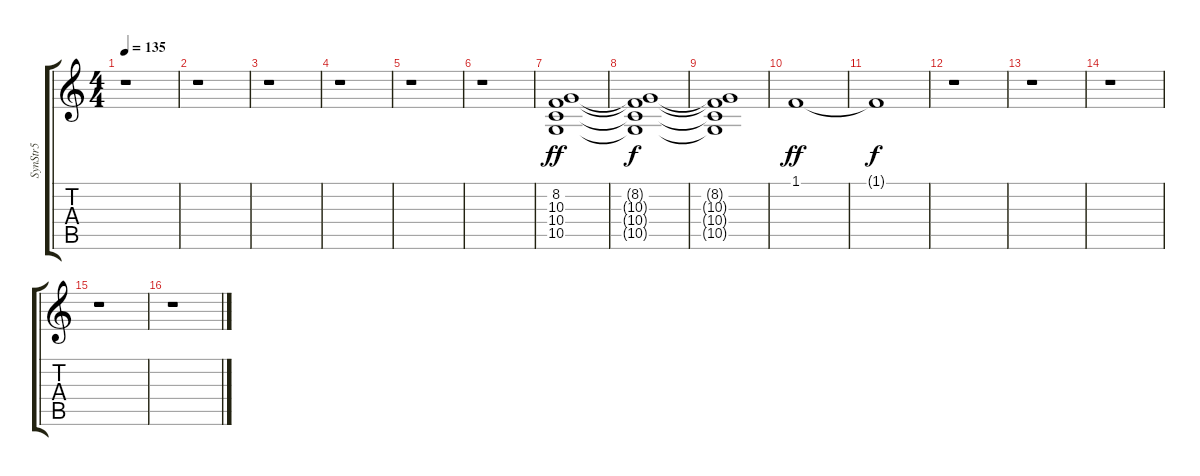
\track ("SynStr5" "SynStr5") {instrument synthstrings2}
\staff {score tabs}
\tuning (E4 B3 G3 D3 A2 E2) {hide}
\ts (4 4)
\tempo 135
\clef g2
\ks c
r.1{dy f} |
r.1 |
r.1 |
r.1 |
r.1 |
r.1 |
(8.2 10.3 10.4 10.5).1{dy ff} |
(8.2{t} 10.3{t} 10.4{t} 10.5{t}).1{dy f} |
(8.2{t} 10.3{t} 10.4{t} 10.5{t}).1 |
1.1.1{dy ff} |
1.1{t}.1{dy f} |
r.1 |
r.1 |
r.1 |
r.1 |
r.1
